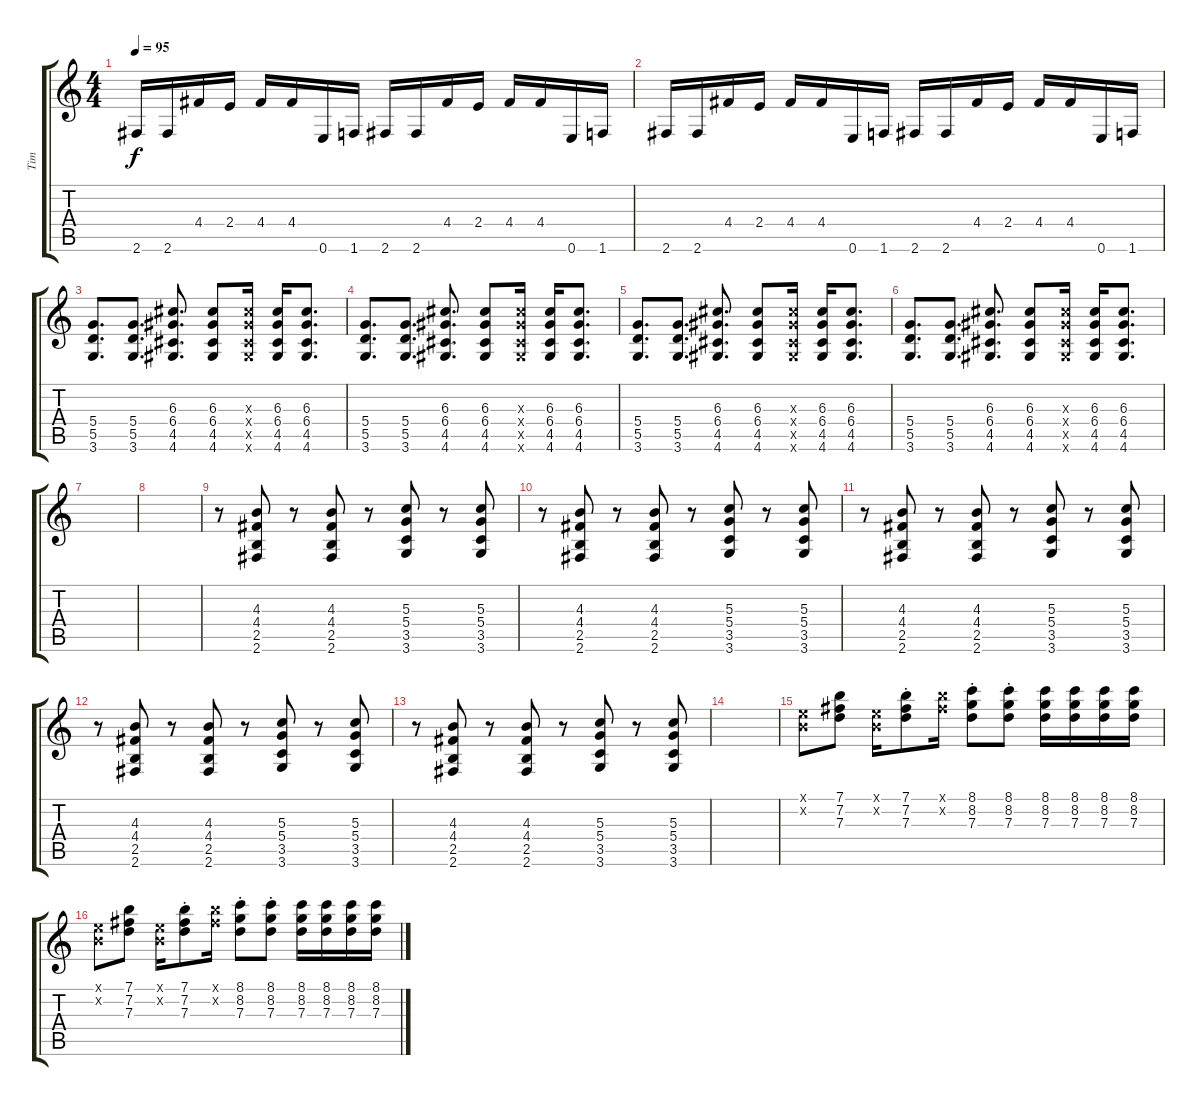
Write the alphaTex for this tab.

\track ("Tim" "Tim") {instrument distortionguitar}
\staff {score tabs}
\tuning (E4 B3 G3 D3 A2 E2) {hide}
\ts (4 4)
\tempo 95
\clef g2
\ks c
2.6.16{dy f} 2.6.16 4.4.16 2.4.16 4.4.16 4.4.16 0.6.16 1.6.16 2.6.16 2.6.16 4.4.16 2.4.16 4.4.16 4.4.16 0.6.16 1.6.16 |
2.6.16 2.6.16 4.4.16 2.4.16 4.4.16 4.4.16 0.6.16 1.6.16 2.6.16 2.6.16 4.4.16 2.4.16 4.4.16 4.4.16 0.6.16 1.6.16 |
(5.4 5.5 3.6).8{d} (5.4 5.5 3.6).8{d} (6.3 6.4 4.5 4.6).8{d} (6.3 6.4 4.5 4.6).8 (6.3{x} 6.4{x} 4.5{x} 4.6{x}).16 (6.3 6.4 4.5 4.6).16 (6.3 6.4 4.5 4.6).8{d} |
(5.4 5.5 3.6).8{d} (5.4 5.5 3.6).8{d} (6.3 6.4 4.5 4.6).8{d} (6.3 6.4 4.5 4.6).8 (6.3{x} 6.4{x} 4.5{x} 4.6{x}).16 (6.3 6.4 4.5 4.6).16 (6.3 6.4 4.5 4.6).8{d} |
(5.4 5.5 3.6).8{d} (5.4 5.5 3.6).8{d} (6.3 6.4 4.5 4.6).8{d} (6.3 6.4 4.5 4.6).8 (6.3{x} 6.4{x} 4.5{x} 4.6{x}).16 (6.3 6.4 4.5 4.6).16 (6.3 6.4 4.5 4.6).8{d} |
(5.4 5.5 3.6).8{d} (5.4 5.5 3.6).8{d} (6.3 6.4 4.5 4.6).8{d} (6.3 6.4 4.5 4.6).8 (6.3{x} 6.4{x} 4.5{x} 4.6{x}).16 (6.3 6.4 4.5 4.6).16 (6.3 6.4 4.5 4.6).8{d} |
|
|
r.8 (4.3 4.4 2.5 2.6).8 r.8 (4.3 4.4 2.5 2.6).8 r.8 (5.3 5.4 3.5 3.6).8 r.8 (5.3 5.4 3.5 3.6).8 |
r.8 (4.3 4.4 2.5 2.6).8 r.8 (4.3 4.4 2.5 2.6).8 r.8 (5.3 5.4 3.5 3.6).8 r.8 (5.3 5.4 3.5 3.6).8 |
r.8 (4.3 4.4 2.5 2.6).8 r.8 (4.3 4.4 2.5 2.6).8 r.8 (5.3 5.4 3.5 3.6).8 r.8 (5.3 5.4 3.5 3.6).8 |
r.8 (4.3 4.4 2.5 2.6).8 r.8 (4.3 4.4 2.5 2.6).8 r.8 (5.3 5.4 3.5 3.6).8 r.8 (5.3 5.4 3.5 3.6).8 |
r.8 (4.3 4.4 2.5 2.6).8 r.8 (4.3 4.4 2.5 2.6).8 r.8 (5.3 5.4 3.5 3.6).8 r.8 (5.3 5.4 3.5 3.6).8 |
|
(0.1{x} 0.2{x}).8 (7.1 7.2 7.3).8 (0.1{x} 0.2{x}).16 (7.1{st} 7.2{st} 7.3{st}).8 (7.1{x} 7.2{x}).16 (8.1{st} 8.2{st} 7.3{st}).8 (8.1{st} 8.2{st} 7.3{st}).8 (8.1 8.2 7.3).16 (8.1 8.2 7.3).16 (8.1 8.2 7.3).16 (8.1 8.2 7.3).16 |
(0.1{x} 0.2{x}).8 (7.1 7.2 7.3).8 (0.1{x} 0.2{x}).16 (7.1{st} 7.2{st} 7.3{st}).8 (7.1{x} 7.2{x}).16 (8.1{st} 8.2{st} 7.3{st}).8 (8.1{st} 8.2{st} 7.3{st}).8 (8.1 8.2 7.3).16 (8.1 8.2 7.3).16 (8.1 8.2 7.3).16 (8.1 8.2 7.3).16
